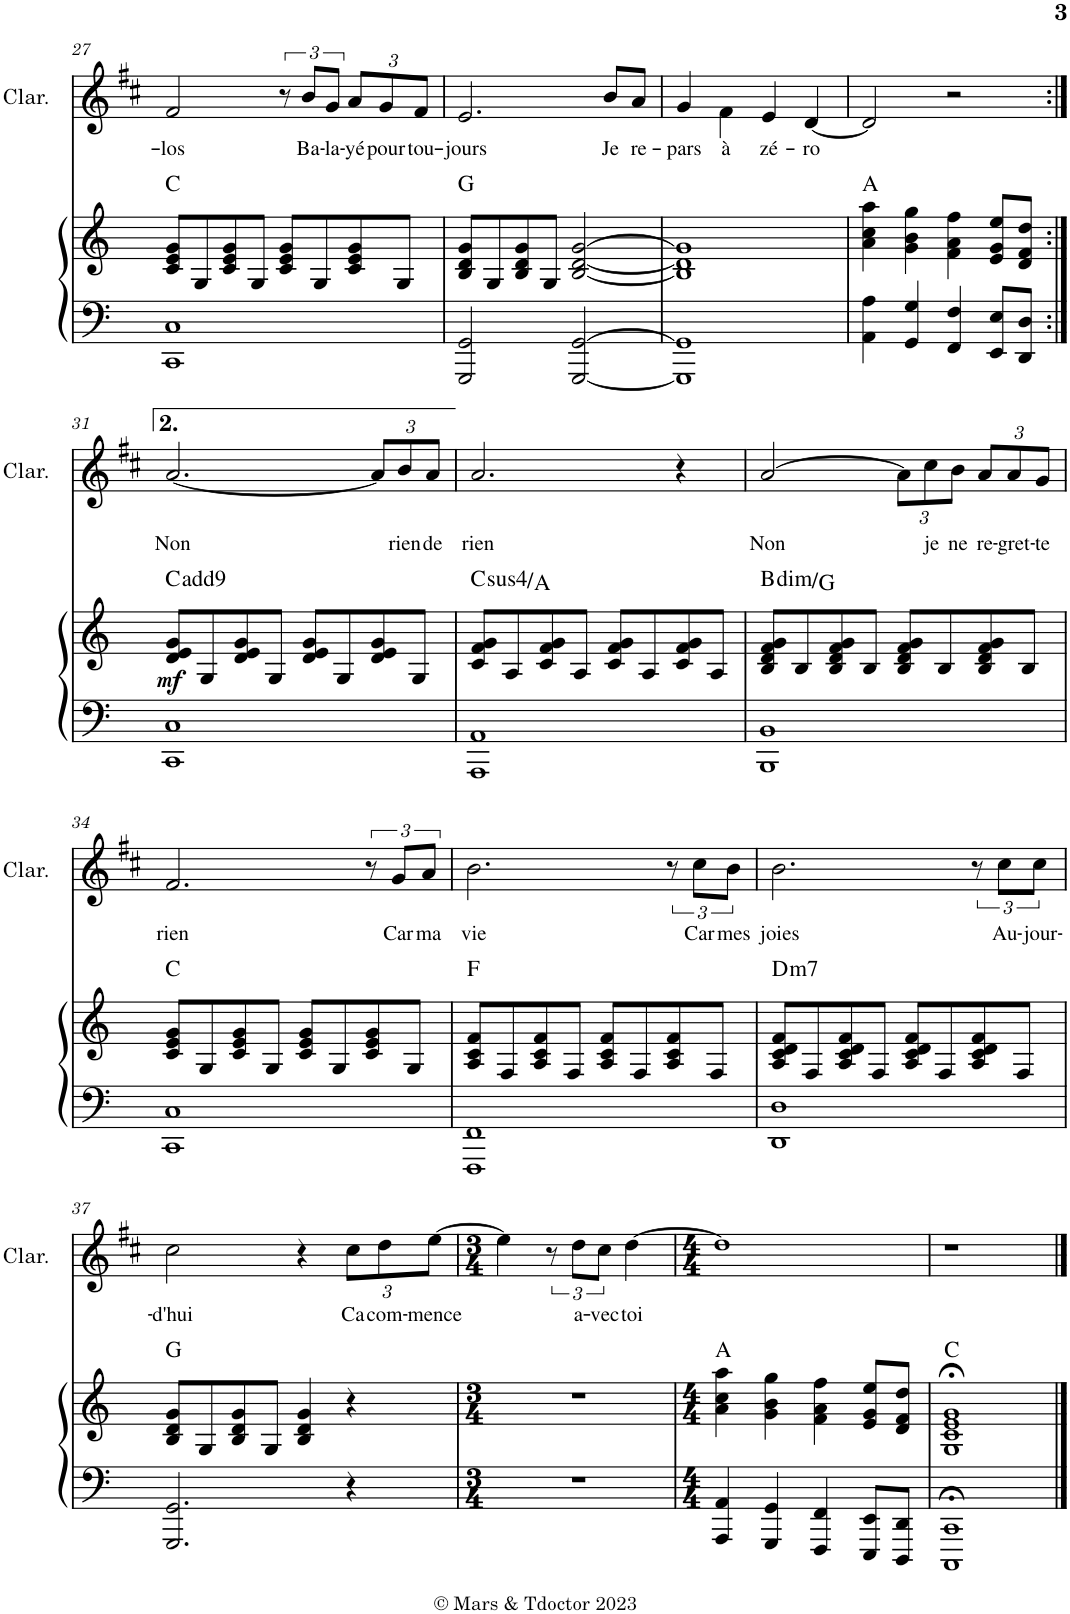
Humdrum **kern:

**kern	**kern	**dynam	**harte	**kern	**text
*part2	*part2	*part2	*part2	*part1	*part1
*staff3	*staff2	*staff2/3	*	*staff1	*staff1
*I"Piano	*	*	*	*I"Clarinette	*
*I'Pno	*	*	*	*I'Clar.	*
!!LO:PB:g=z
*clefF4	*clefG2	*	*	*clefG2	*
*	*	*	*	*Trd1c2	*
*k[]	*k[]	*	*	*k[f#c#]	*
*M4/4	*M4/4	*	*	*M4/4	*
=27	=27	=27	=27	=27	=27
!	!	!	!	!	!LO:LY:b
1CC 1C	8c/ 8e/ 8g/L	.	C:maj	2f#/	-los
.	8G/	.	.	.	.
.	8c/ 8e/ 8g/	.	.	.	.
.	8G/J	.	.	.	.
.	8c/ 8e/ 8g/L	.	.	12r	.
!	!	!	!	!	!LO:LY:b
.	.	.	.	12b/L	Ba-
.	8G/	.	.	.	.
!	!	!	!	!	!LO:LY:b
.	.	.	.	12g/J	-la-
*	*	*	*	*Xbrackettup	*
!	!	!	!	!	!LO:LY:b
.	8c/ 8e/ 8g/	.	.	12a/L	-yé
!	!	!	!	!	!LO:LY:b
.	.	.	.	12g/	pour
.	8G/J	.	.	.	.
!	!	!	!	!	!LO:LY:b
.	.	.	.	12f#/J	tou-
=28	=28	=28	=28	=28	=28
!	!	!	!	!	!LO:LY:b
2GGG/ 2GG/	8B/ 8d/ 8g/L	.	G:maj	2.e/	-jours
.	8G/	.	.	.	.
.	8B/ 8d/ 8g/	.	.	.	.
.	8G/J	.	.	.	.
[2GGG/ [2GG/	[2B/ [2d/ [2g/	.	.	.	.
!	!	!	!	!	!LO:LY:b
.	.	.	.	8b/L	Je
!	!	!	!	!	!LO:LY:b
.	.	.	.	8a/J	re-
=29	=29	=29	=29	=29	=29
!	!	!	!	!	!LO:LY:b
1GGG] 1GG]	1B] 1d] 1g]	.	.	4g/	-pars
!	!	!	!	!	!LO:LY:b
.	.	.	.	4f#\	à
!	!	!	!	!	!LO:LY:b
.	.	.	.	4e/	zé-
!	!	!	!	!	!LO:LY:b
.	.	.	.	[4d/	-ro
=30	=30	=30	=30	=30	=30
4AA\ 4A\	4a\ 4ccn\ 4aa\	.	A:maj	2d/]	.
4GG/ 4G/	4g\ 4b\ 4gg\	.	.	.	.
4FF/ 4F/	4f\ 4a\ 4ff\	.	.	2r	.
8EE/ 8E/L	8e/ 8g/ 8ee/L	.	.	.	.
8DD/ 8D/J	8d/ 8f/ 8dd/J	.	.	.	.
!!LO:LB:g=z
=31:|!	=31:|!	=31:|!	=31:|!	=31:|!	=31:|!
!	!	!LO:DY:b	!	!	!LO:LY:b
1CC 1C	8d/ 8e/ 8g/L	mf	C:maj(9)	[2.a/	Non
.	8G/	.	.	.	.
.	8d/ 8e/ 8g/	.	.	.	.
.	8G/J	.	.	.	.
.	8d/ 8e/ 8g/L	.	.	.	.
.	8G/	.	.	.	.
.	8d/ 8e/ 8g/	.	.	12a/L]	.
!	!	!	!	!	!LO:LY:b
.	.	.	.	12b/	rien
.	8G/J	.	.	.	.
!	!	!	!	!	!LO:LY:b
.	.	.	.	12a/J	de
=32	=32	=32	=32	=32	=32
!	!	!	!LO:H:kt=4	!	!LO:LY:b
1AAA 1AA	8c/ 8f/ 8g/L	.	C:sus4/6	2.a/	rien
.	8A/	.	.	.	.
.	8c/ 8f/ 8g/	.	.	.	.
.	8A/J	.	.	.	.
.	8c/ 8f/ 8g/L	.	.	.	.
.	8A/	.	.	.	.
.	8c/ 8f/ 8g/	.	.	4r	.
.	8A/J	.	.	.	.
=33	=33	=33	=33	=33	=33
!	!	!	!LO:H:kt=dim	!	!LO:LY:b
1BBB 1BB	8B/ 8d/ 8f/ 8g/L	.	B:dim/b6	[2a/	Non
.	8B/	.	.	.	.
.	8B/ 8d/ 8f/ 8g/	.	.	.	.
.	8B/J	.	.	.	.
.	8B/ 8d/ 8f/ 8g/L	.	.	12a\L]	.
!	!	!	!	!	!LO:LY:b
.	.	.	.	12cc#\	je
.	8B/	.	.	.	.
!	!	!	!	!	!LO:LY:b
.	.	.	.	12b\J	ne
!	!	!	!	!	!LO:LY:b
.	8B/ 8d/ 8f/ 8g/	.	.	12a/L	re-
!	!	!	!	!	!LO:LY:b
.	.	.	.	12a/	-gret-
.	8B/J	.	.	.	.
!	!	!	!	!	!LO:LY:b
.	.	.	.	12g/J	-te
!!LO:LB:g=z
=34	=34	=34	=34	=34	=34
!	!	!	!	!	!LO:LY:b
1CC 1C	8c/ 8e/ 8g/L	.	C:maj	2.f#/	rien
.	8G/	.	.	.	.
.	8c/ 8e/ 8g/	.	.	.	.
.	8G/J	.	.	.	.
.	8c/ 8e/ 8g/L	.	.	.	.
.	8G/	.	.	.	.
*	*	*	*	*brackettup	*
.	8c/ 8e/ 8g/	.	.	12r	.
!	!	!	!	!	!LO:LY:b
.	.	.	.	12g/L	Car
.	8G/J	.	.	.	.
!	!	!	!	!	!LO:LY:b
.	.	.	.	12a/J	ma
=35	=35	=35	=35	=35	=35
!	!	!	!	!	!LO:LY:b
1FFF 1FF	8A/ 8c/ 8f/L	.	F:maj	2.b\	vie
.	8F/	.	.	.	.
.	8A/ 8c/ 8f/	.	.	.	.
.	8F/J	.	.	.	.
.	8A/ 8c/ 8f/L	.	.	.	.
.	8F/	.	.	.	.
.	8A/ 8c/ 8f/	.	.	12r	.
!	!	!	!	!	!LO:LY:b
.	.	.	.	12cc#\L	Car
.	8F/J	.	.	.	.
!	!	!	!	!	!LO:LY:b
.	.	.	.	12b\J	mes
=36	=36	=36	=36	=36	=36
!	!	!	!LO:H:kt=m7	!	!LO:LY:b
1DD 1D	8A/ 8c/ 8d/ 8f/L	.	D:min7	2.b\	joies
.	8F/	.	.	.	.
.	8A/ 8c/ 8d/ 8f/	.	.	.	.
.	8F/J	.	.	.	.
.	8A/ 8c/ 8d/ 8f/L	.	.	.	.
.	8F/	.	.	.	.
.	8A/ 8c/ 8d/ 8f/	.	.	12r	.
!	!	!	!	!	!LO:LY:b
.	.	.	.	12cc#\L	Au-
.	8F/J	.	.	.	.
!	!	!	!	!	!LO:LY:b
.	.	.	.	12cc#\J	-jour-
!!LO:LB:g=z
=37	=37	=37	=37	=37	=37
!	!	!	!	!	!LO:LY:b
2.GGG/ 2.GG/	8B/ 8d/ 8g/L	.	G:maj	2cc#\	-d'hui
.	8G/	.	.	.	.
.	8B/ 8d/ 8g/	.	.	.	.
.	8G/J	.	.	.	.
.	4B/ 4d/ 4g/	.	.	4r	.
*	*	*	*	*Xbrackettup	*
!	!	!	!	!	!LO:LY:b
4r	4r	.	.	12cc#\L	Ca
!	!	!	!	!	!LO:LY:b
.	.	.	.	12dd\	com-
!	!	!	!	!	!LO:LY:b
.	.	.	.	[12ee\J	-mence
=38	=38	=38	=38	=38	=38
*M3/4	*M3/4	*	*	*M3/4	*
2.r	2.r	.	.	4ee\]	.
*	*	*	*	*brackettup	*
.	.	.	.	12r	.
!	!	!	!	!	!LO:LY:b
.	.	.	.	12dd\L	a-
!	!	!	!	!	!LO:LY:b
.	.	.	.	12cc#\J	-vec
!	!	!	!	!	!LO:LY:b
.	.	.	.	[4dd\	toi
=39	=39	=39	=39	=39	=39
*M4/4	*M4/4	*	*	*M4/4	*
4AAA/ 4AA/	4a\ 4ccn\ 4aa\	.	A:maj	1dd]	.
4GGG/ 4GG/	4g\ 4b\ 4gg\	.	.	.	.
4FFF/ 4FF/	4f\ 4a\ 4ff\	.	.	.	.
8EEE/ 8EE/L	8e/ 8g/ 8ee/L	.	.	.	.
8DDD/ 8DD/J	8d/ 8f/ 8dd/J	.	.	.	.
=40	=40	=40	=40	=40	=40
1CCC;< 1CC;<	1G;< 1c;< 1e;< 1g;<	.	C:maj	1r	.
==	==	==	==	==	==
*-	*-	*-	*-	*-	*-
